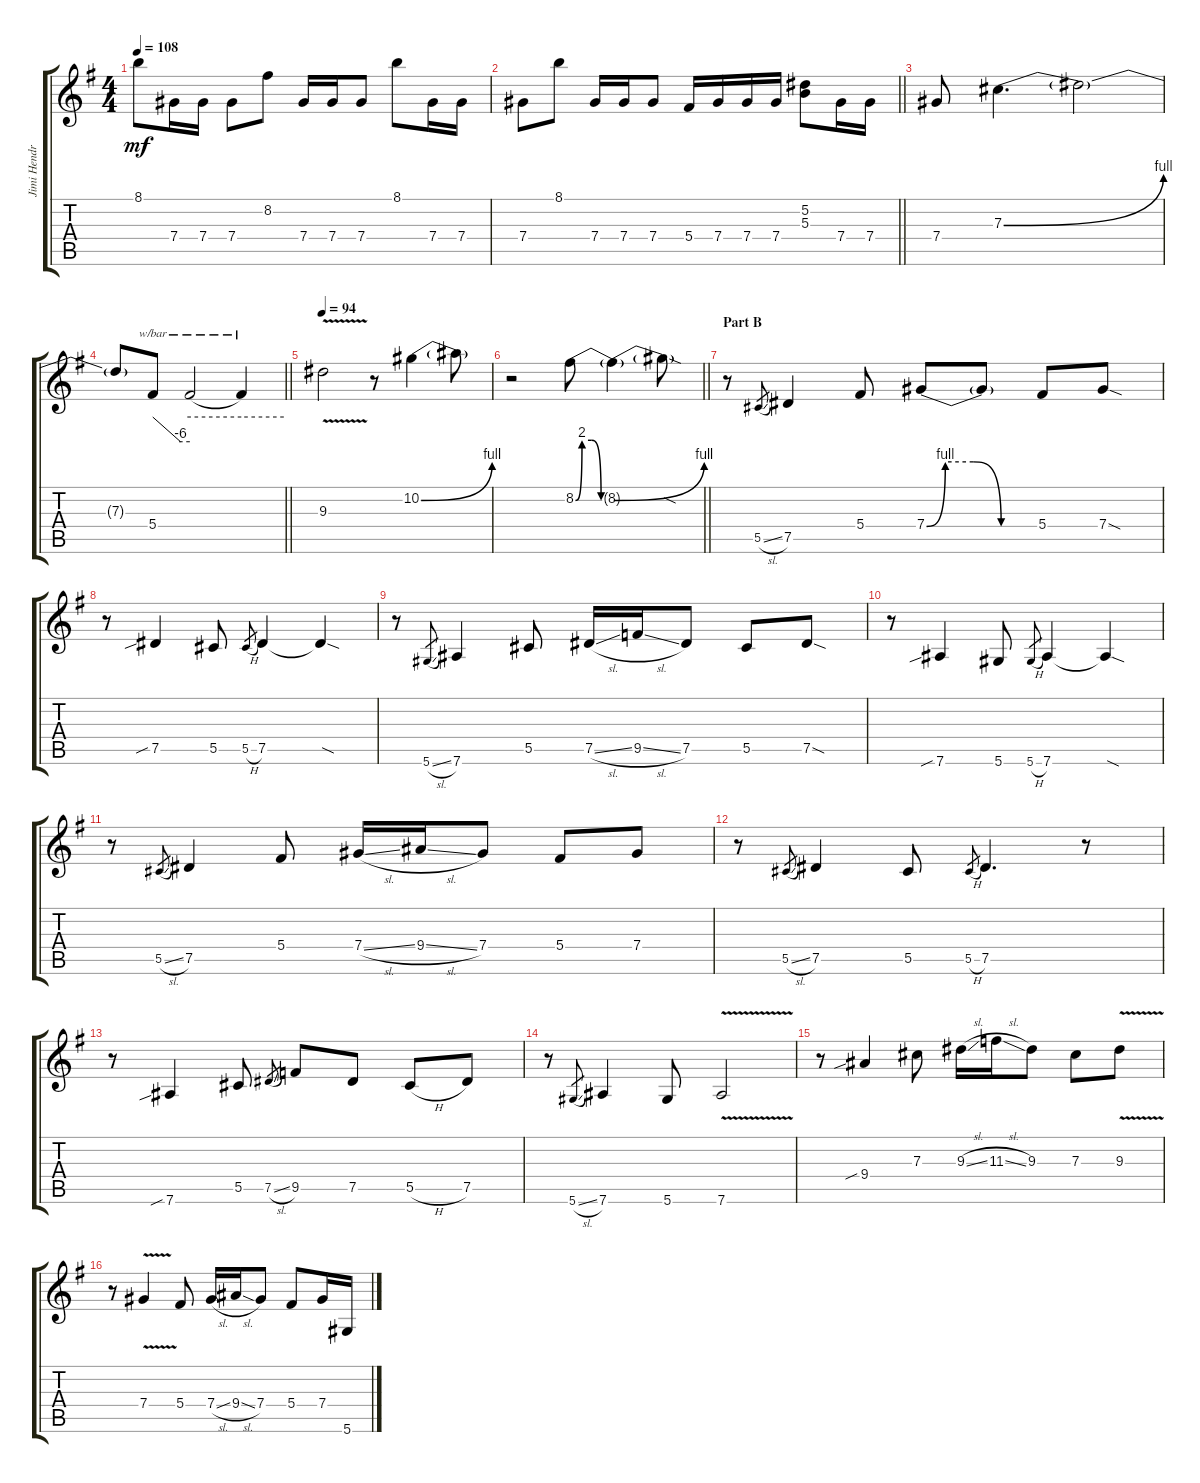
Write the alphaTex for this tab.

\track ("Jimi Hendrix-Overdrive (Fuzz Face) (Tune" "Jimi Hendr") {instrument overdrivenguitar}
\staff {score tabs}
\tuning (Eb4 Bb3 Gb3 Db3 Ab2 Eb2) {hide}
\ts (4 4)
\tempo 108
\clef g2
\ks g
8.1.8{dy mf} 7.4.16 7.4.16 7.4.8 8.2.8 7.4.16 7.4.16 7.4.8 8.1.8 7.4.16 7.4.16 |
\barLineRight lightlight
7.4.8 8.1.8 7.4.16 7.4.16 7.4.8 5.4.16 7.4.16 7.4.16 7.4.16 (5.2 5.3).8 7.4.16 7.4.16 |
7.4.8 7.3{be (bend 0 0 60 4)}.4{d} 7.3{t}.2 |
\barLineRight lightlight
7.3{t}.8 5.4.8{tbe (custom default 0 0 45 -24 60 -24)} 5.4{t}.2{tbe (hold default 0 0 60 0)} 5.4{t}.4{tbe (hold default 0 0 60 0)} |
\tempo 94
9.3{v}.2 r.8 10.2{be (bend 0 0 60 4)}.4 10.2{t}.8 |
\barLineRight lightlight
r.2 8.2{be (custom 0 0 10 8 25 8 40 0 60 0)}.8 8.2{be (bend 0 0 60 4) t}.4 8.2{sod t}.8 |
\section ("" "Part B")
r.8 5.5{sl}.8{gr} 7.5.4 5.4.8 7.4{be (custom 0 0 10 4 25 4 40 0 60 0)}.8 7.4{t}.8 5.4.8 7.4{sod}.8 |
r.8 7.5{sib}.4 5.5.8 5.5{h}.8{gr} 7.5.4 7.5{sod t}.4 |
r.8 5.6{sl}.8{gr} 7.6.4 5.5.8 7.5{sl}.16 9.5{sl}.16 7.5.8 5.5.8 7.5{sod}.8 |
r.8 7.6{sib}.4 5.6.8 5.6{h}.8{gr} 7.6.4 7.6{sod t}.4 |
r.8 5.5{sl}.8{gr} 7.5.4 5.4.8 7.4{sl}.16 9.4{sl}.16 7.4.8 5.4.8 7.4.8 |
r.8 5.5{sl}.8{gr} 7.5.4 5.5.8 5.5{h}.8{gr} 7.5.4{d} r.8 |
r.8 7.6{sib}.4 5.5.8 7.5{sl}.8{gr} 9.5.8 7.5.8 5.5{h}.8 7.5.8 |
r.8 5.6{sl}.8{gr} 7.6.4 5.6.8 7.6{v}.2 |
r.8 9.4{sib}.4 7.3.8 9.3{sl}.16 11.3{sl}.16 9.3.8 7.3.8 9.3{v}.8 |
r.8 7.4{v}.4 5.4.8 7.4{sl}.16 9.4{sl}.16 7.4.8 5.4.8 7.4.16 5.6.16
